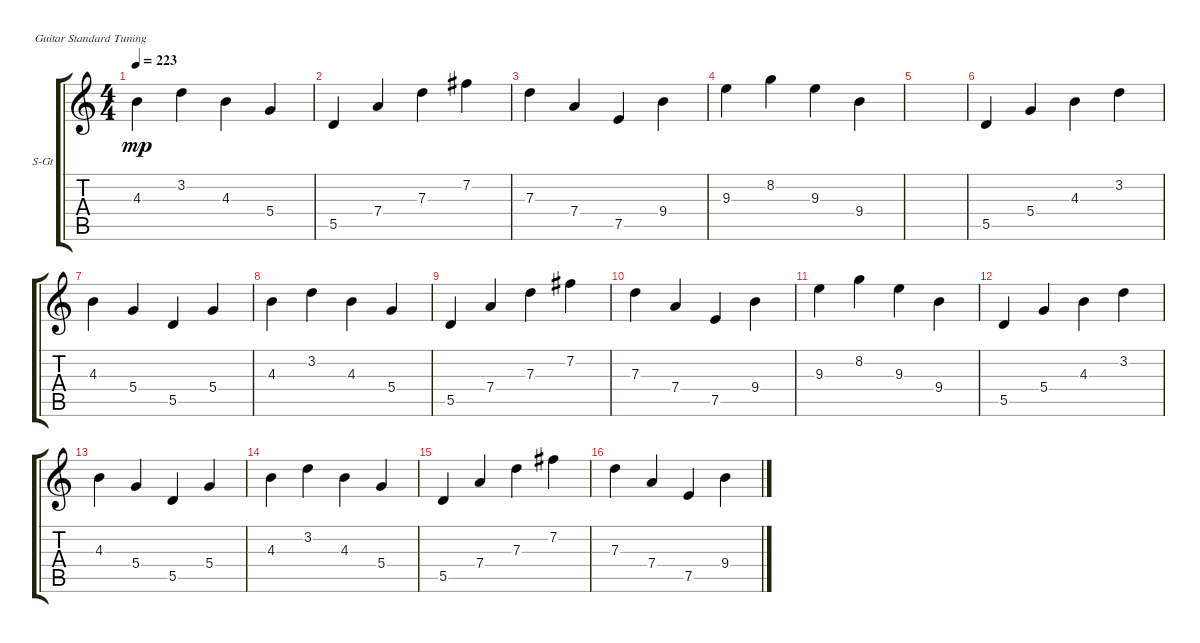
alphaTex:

\defaultSystemsLayout 4
\bracketExtendMode groupsimilarinstruments
\firstSystemTrackNameOrientation horizontal
\otherSystemsTrackNameOrientation horizontal
\track ("Steel Guitar" "S-Gt") {mute instrument acousticguitarsteel}
\staff {score tabs}
\tuning (E4 B3 G3 D3 A2 E2)
\ts (4 4)
\tempo 223
\clef g2
\ks c
4.3.4{dy mp} 3.2.4 4.3.4 5.4.4 |
5.5.4 7.4.4 7.3.4 7.2.4 |
7.3.4 7.4.4 7.5.4 9.4.4 |
9.3.4 8.2.4 9.3.4 9.4.4 |
|
5.5.4 5.4.4 4.3.4 3.2.4 |
4.3.4 5.4.4 5.5.4 5.4.4 |
4.3.4 3.2.4 4.3.4 5.4.4 |
5.5.4 7.4.4 7.3.4 7.2.4 |
7.3.4 7.4.4 7.5.4 9.4.4 |
9.3.4 8.2.4 9.3.4 9.4.4 |
5.5.4 5.4.4 4.3.4 3.2.4 |
4.3.4 5.4.4 5.5.4 5.4.4 |
4.3.4 3.2.4 4.3.4 5.4.4 |
5.5.4 7.4.4 7.3.4 7.2.4 |
7.3.4 7.4.4 7.5.4 9.4.4
